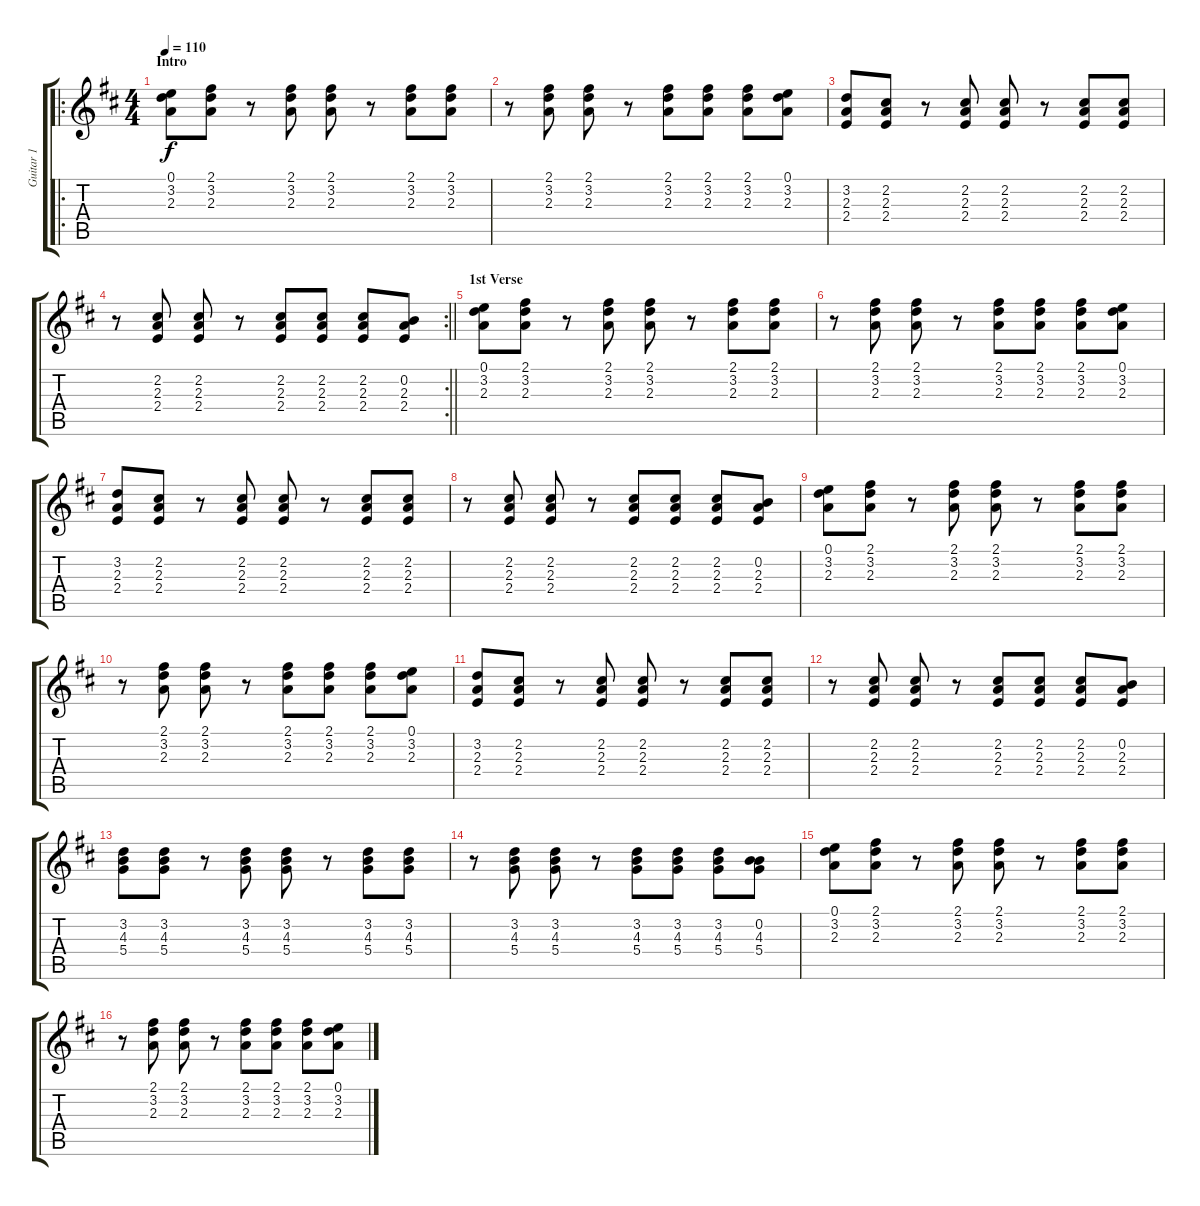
\track ("Guitar 1" "Guitar 1") {instrument distortionguitar}
\staff {score tabs}
\tuning (E4 B3 G3 D3 A2 E2) {hide}
\ro
\ts (4 4)
\section ("" "Intro")
\tempo 110
\clef g2
\ks d
(0.1 3.2 2.3).8{dy f instrument distortionguitar} (2.1 3.2 2.3).8 r.8 (2.1 3.2 2.3).8 (2.1 3.2 2.3).8 r.8 (2.1 3.2 2.3).8 (2.1 3.2 2.3).8 |
r.8 (2.1 3.2 2.3).8 (2.1 3.2 2.3).8 r.8 (2.1 3.2 2.3).8 (2.1 3.2 2.3).8 (2.1 3.2 2.3).8 (0.1 3.2 2.3).8 |
(3.2 2.3 2.4).8 (2.2 2.3 2.4).8 r.8 (2.2 2.3 2.4).8 (2.2 2.3 2.4).8 r.8 (2.2 2.3 2.4).8 (2.2 2.3 2.4).8 |
\rc 2
\barLineRight lightlight
r.8 (2.2 2.3 2.4).8 (2.2 2.3 2.4).8 r.8 (2.2 2.3 2.4).8 (2.2 2.3 2.4).8 (2.2 2.3 2.4).8 (0.2 2.3 2.4).8 |
\section ("" "1st Verse")
(0.1 3.2 2.3).8 (2.1 3.2 2.3).8 r.8 (2.1 3.2 2.3).8 (2.1 3.2 2.3).8 r.8 (2.1 3.2 2.3).8 (2.1 3.2 2.3).8 |
r.8 (2.1 3.2 2.3).8 (2.1 3.2 2.3).8 r.8 (2.1 3.2 2.3).8 (2.1 3.2 2.3).8 (2.1 3.2 2.3).8 (0.1 3.2 2.3).8 |
(3.2 2.3 2.4).8 (2.2 2.3 2.4).8 r.8 (2.2 2.3 2.4).8 (2.2 2.3 2.4).8 r.8 (2.2 2.3 2.4).8 (2.2 2.3 2.4).8 |
r.8 (2.2 2.3 2.4).8 (2.2 2.3 2.4).8 r.8 (2.2 2.3 2.4).8 (2.2 2.3 2.4).8 (2.2 2.3 2.4).8 (0.2 2.3 2.4).8 |
(0.1 3.2 2.3).8 (2.1 3.2 2.3).8 r.8 (2.1 3.2 2.3).8 (2.1 3.2 2.3).8 r.8 (2.1 3.2 2.3).8 (2.1 3.2 2.3).8 |
r.8 (2.1 3.2 2.3).8 (2.1 3.2 2.3).8 r.8 (2.1 3.2 2.3).8 (2.1 3.2 2.3).8 (2.1 3.2 2.3).8 (0.1 3.2 2.3).8 |
(3.2 2.3 2.4).8 (2.2 2.3 2.4).8 r.8 (2.2 2.3 2.4).8 (2.2 2.3 2.4).8 r.8 (2.2 2.3 2.4).8 (2.2 2.3 2.4).8 |
r.8 (2.2 2.3 2.4).8 (2.2 2.3 2.4).8 r.8 (2.2 2.3 2.4).8 (2.2 2.3 2.4).8 (2.2 2.3 2.4).8 (0.2 2.3 2.4).8 |
(3.2 4.3 5.4).8 (3.2 4.3 5.4).8 r.8 (3.2 4.3 5.4).8 (3.2 4.3 5.4).8 r.8 (3.2 4.3 5.4).8 (3.2 4.3 5.4).8 |
r.8 (3.2 4.3 5.4).8 (3.2 4.3 5.4).8 r.8 (3.2 4.3 5.4).8 (3.2 4.3 5.4).8 (3.2 4.3 5.4).8 (0.2 4.3 5.4).8 |
(0.1 3.2 2.3).8 (2.1 3.2 2.3).8 r.8 (2.1 3.2 2.3).8 (2.1 3.2 2.3).8 r.8 (2.1 3.2 2.3).8 (2.1 3.2 2.3).8 |
r.8 (2.1 3.2 2.3).8 (2.1 3.2 2.3).8 r.8 (2.1 3.2 2.3).8 (2.1 3.2 2.3).8 (2.1 3.2 2.3).8 (0.1 3.2 2.3).8
